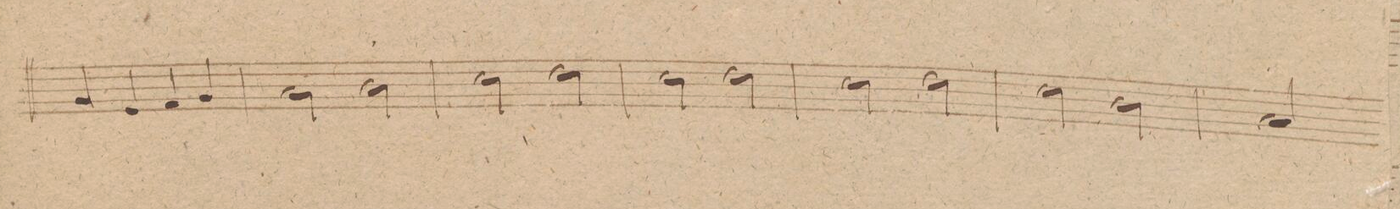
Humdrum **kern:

**kern	**dynam
*I"Clarnetto. in A.	*
*clefG2	*
*k[]	*
*met(c|)	*
*M2/2	*
4g/	.
4e/	.
4f/	.
4g/	.
=208	=208
2a\	.
2b\	.
=209	=209
2cc\	.
2dd\	.
=210	=210
2cc\	.
2dd\	.
=211	=211
2cc\	.
2dd\	.
=212	=212
2cc\	.
2b\	.
=213	=213
2a/	.
*-	*-
